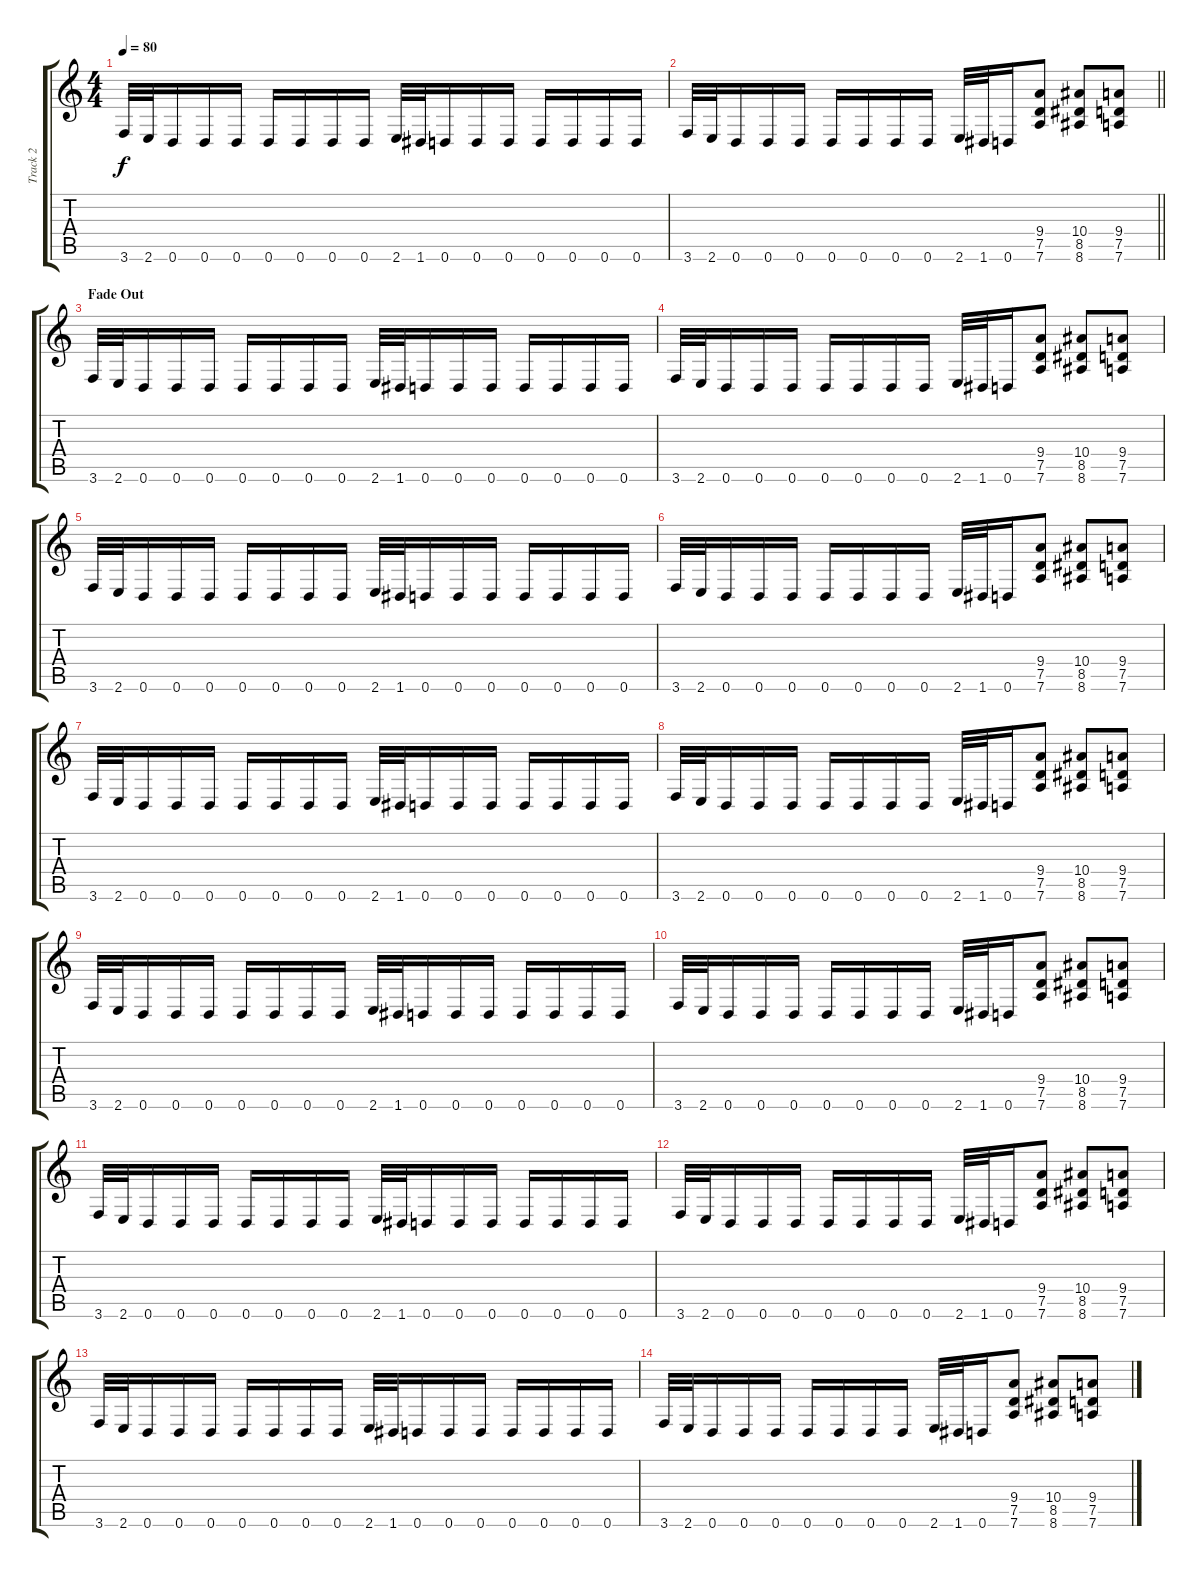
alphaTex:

\track ("Track 2" "Track 2") {instrument overdrivenguitar}
\staff {score tabs}
\tuning (D4 A3 F3 C3 G2 D2) {hide}
\ts (4 4)
\tempo 80
\clef g2
\ks c
3.6.32{dy f} 2.6.32 0.6.16 0.6.16 0.6.16 0.6.16 0.6.16 0.6.16 0.6.16 2.6.32 1.6.32 0.6.16 0.6.16 0.6.16 0.6.16 0.6.16 0.6.16 0.6.16 |
\barLineRight lightlight
3.6.32 2.6.32 0.6.16 0.6.16 0.6.16 0.6.16 0.6.16 0.6.16 0.6.16 2.6.32 1.6.32 0.6.16 (9.4 7.5 7.6).8 (10.4 8.5 8.6).8 (9.4 7.5 7.6).8 |
\section ("" "Fade Out")
3.6.32{volume 10} 2.6.32 0.6.16 0.6.16 0.6.16 0.6.16 0.6.16 0.6.16 0.6.16 2.6.32 1.6.32 0.6.16 0.6.16 0.6.16 0.6.16 0.6.16 0.6.16 0.6.16 |
3.6.32 2.6.32 0.6.16 0.6.16 0.6.16 0.6.16 0.6.16 0.6.16 0.6.16 2.6.32 1.6.32 0.6.16 (9.4 7.5 7.6).8 (10.4 8.5 8.6).8 (9.4 7.5 7.6).8 |
3.6.32 2.6.32 0.6.16 0.6.16 0.6.16 0.6.16 0.6.16 0.6.16 0.6.16 2.6.32 1.6.32 0.6.16 0.6.16 0.6.16 0.6.16 0.6.16 0.6.16 0.6.16 |
3.6.32 2.6.32 0.6.16 0.6.16 0.6.16 0.6.16 0.6.16 0.6.16 0.6.16 2.6.32 1.6.32 0.6.16 (9.4 7.5 7.6).8 (10.4 8.5 8.6).8 (9.4 7.5 7.6).8 |
3.6.32{volume 5} 2.6.32 0.6.16 0.6.16 0.6.16 0.6.16 0.6.16 0.6.16 0.6.16 2.6.32 1.6.32 0.6.16 0.6.16 0.6.16 0.6.16 0.6.16 0.6.16 0.6.16 |
3.6.32 2.6.32 0.6.16 0.6.16 0.6.16 0.6.16 0.6.16 0.6.16 0.6.16 2.6.32 1.6.32 0.6.16 (9.4 7.5 7.6).8 (10.4 8.5 8.6).8 (9.4 7.5 7.6).8 |
3.6.32 2.6.32 0.6.16 0.6.16 0.6.16 0.6.16 0.6.16 0.6.16 0.6.16 2.6.32 1.6.32 0.6.16 0.6.16 0.6.16 0.6.16 0.6.16 0.6.16 0.6.16 |
3.6.32 2.6.32 0.6.16 0.6.16 0.6.16 0.6.16 0.6.16 0.6.16 0.6.16 2.6.32 1.6.32 0.6.16 (9.4 7.5 7.6).8 (10.4 8.5 8.6).8 (9.4 7.5 7.6).8 |
3.6.32{volume 0} 2.6.32 0.6.16 0.6.16 0.6.16 0.6.16 0.6.16 0.6.16 0.6.16 2.6.32 1.6.32 0.6.16 0.6.16 0.6.16 0.6.16 0.6.16 0.6.16 0.6.16 |
3.6.32 2.6.32 0.6.16 0.6.16 0.6.16 0.6.16 0.6.16 0.6.16 0.6.16 2.6.32 1.6.32 0.6.16 (9.4 7.5 7.6).8 (10.4 8.5 8.6).8 (9.4 7.5 7.6).8 |
3.6.32 2.6.32 0.6.16 0.6.16 0.6.16 0.6.16 0.6.16 0.6.16 0.6.16 2.6.32 1.6.32 0.6.16 0.6.16 0.6.16 0.6.16 0.6.16 0.6.16 0.6.16 |
3.6.32 2.6.32 0.6.16 0.6.16 0.6.16 0.6.16 0.6.16 0.6.16 0.6.16 2.6.32 1.6.32 0.6.16 (9.4 7.5 7.6).8 (10.4 8.5 8.6).8 (9.4 7.5 7.6).8
